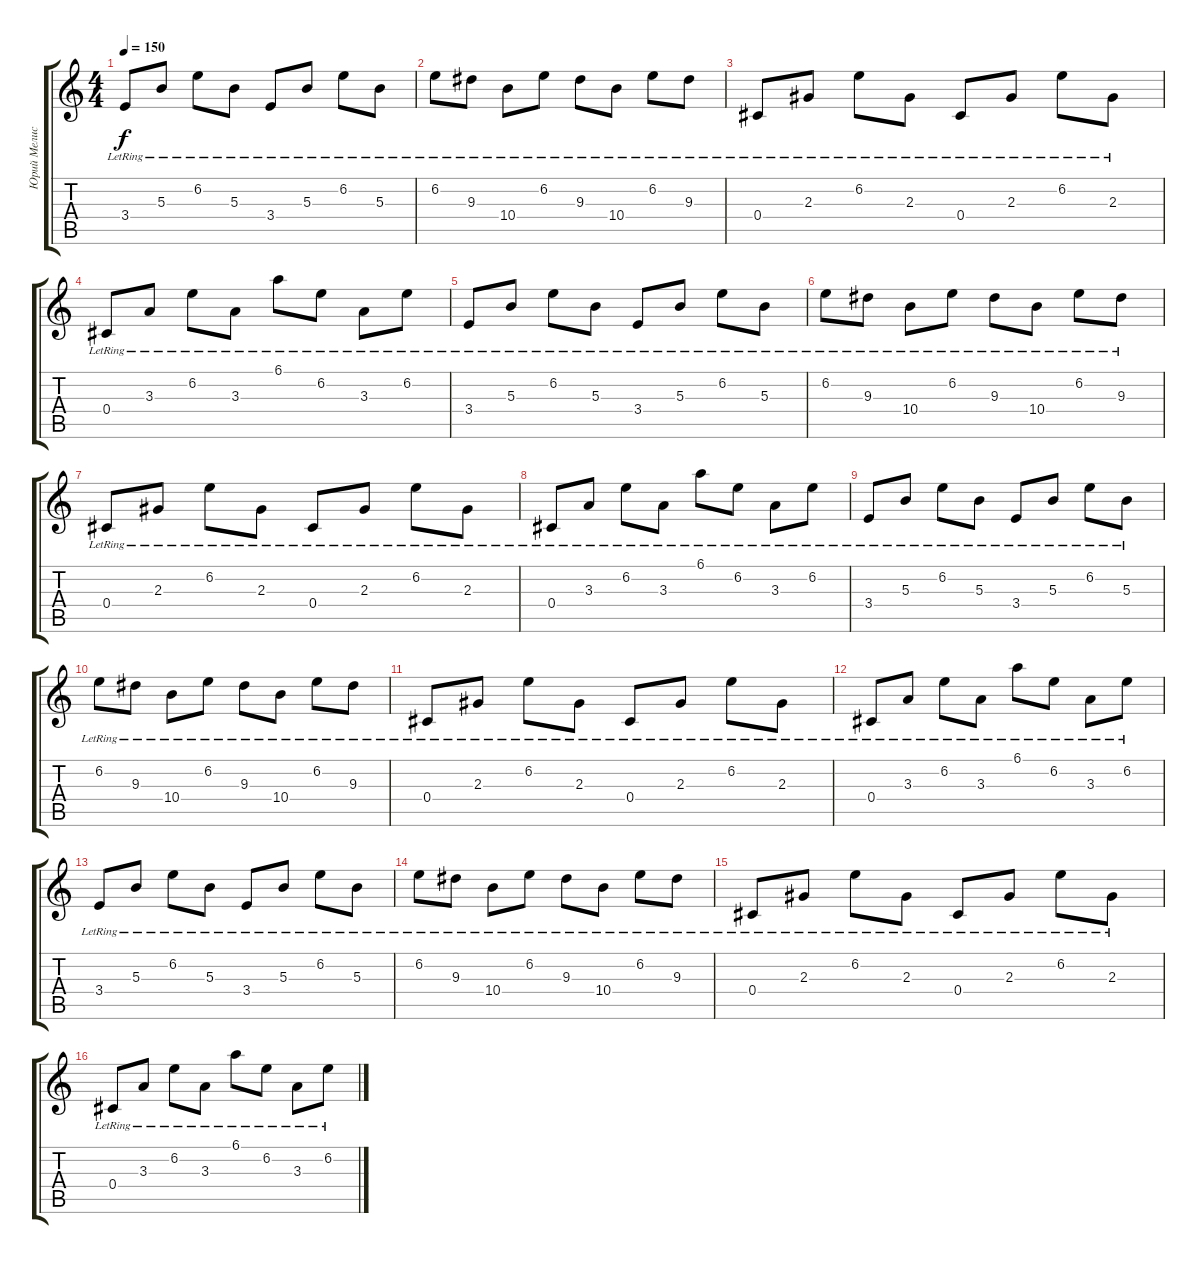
\track ("Юрий Мелисов" "Юрий Мелис") {instrument distortionguitar}
\staff {score tabs}
\tuning (Eb4 Bb3 Gb3 Db3 Ab2 Db2) {hide}
\ts (4 4)
\tempo 150
\clef g2
\ks c
3.4{lr}.8{dy f} 5.3{lr}.8 6.2{lr}.8 5.3{lr}.8 3.4{lr}.8 5.3{lr}.8 6.2{lr}.8 5.3{lr}.8 |
6.2{lr}.8 9.3{lr}.8 10.4{lr}.8 6.2{lr}.8 9.3{lr}.8 10.4{lr}.8 6.2{lr}.8 9.3{lr}.8 |
0.4{lr}.8 2.3{lr}.8 6.2{lr}.8 2.3{lr}.8 0.4{lr}.8 2.3{lr}.8 6.2{lr}.8 2.3{lr}.8 |
0.4{lr}.8 3.3{lr}.8 6.2{lr}.8 3.3{lr}.8 6.1{lr}.8 6.2{lr}.8 3.3{lr}.8 6.2{lr}.8 |
3.4{lr}.8 5.3{lr}.8 6.2{lr}.8 5.3{lr}.8 3.4{lr}.8 5.3{lr}.8 6.2{lr}.8 5.3{lr}.8 |
6.2{lr}.8 9.3{lr}.8 10.4{lr}.8 6.2{lr}.8 9.3{lr}.8 10.4{lr}.8 6.2{lr}.8 9.3{lr}.8 |
0.4{lr}.8 2.3{lr}.8 6.2{lr}.8 2.3{lr}.8 0.4{lr}.8 2.3{lr}.8 6.2{lr}.8 2.3{lr}.8 |
0.4{lr}.8 3.3{lr}.8 6.2{lr}.8 3.3{lr}.8 6.1{lr}.8 6.2{lr}.8 3.3{lr}.8 6.2{lr}.8 |
3.4{lr}.8 5.3{lr}.8 6.2{lr}.8 5.3{lr}.8 3.4{lr}.8 5.3{lr}.8 6.2{lr}.8 5.3{lr}.8 |
6.2{lr}.8 9.3{lr}.8 10.4{lr}.8 6.2{lr}.8 9.3{lr}.8 10.4{lr}.8 6.2{lr}.8 9.3{lr}.8 |
0.4{lr}.8 2.3{lr}.8 6.2{lr}.8 2.3{lr}.8 0.4{lr}.8 2.3{lr}.8 6.2{lr}.8 2.3{lr}.8 |
0.4{lr}.8 3.3{lr}.8 6.2{lr}.8 3.3{lr}.8 6.1{lr}.8 6.2{lr}.8 3.3{lr}.8 6.2{lr}.8 |
3.4{lr}.8 5.3{lr}.8 6.2{lr}.8 5.3{lr}.8 3.4{lr}.8 5.3{lr}.8 6.2{lr}.8 5.3{lr}.8 |
6.2{lr}.8 9.3{lr}.8 10.4{lr}.8 6.2{lr}.8 9.3{lr}.8 10.4{lr}.8 6.2{lr}.8 9.3{lr}.8 |
0.4{lr}.8 2.3{lr}.8 6.2{lr}.8 2.3{lr}.8 0.4{lr}.8 2.3{lr}.8 6.2{lr}.8 2.3{lr}.8 |
0.4{lr}.8 3.3{lr}.8 6.2{lr}.8 3.3{lr}.8 6.1{lr}.8 6.2{lr}.8 3.3{lr}.8 6.2{lr}.8
